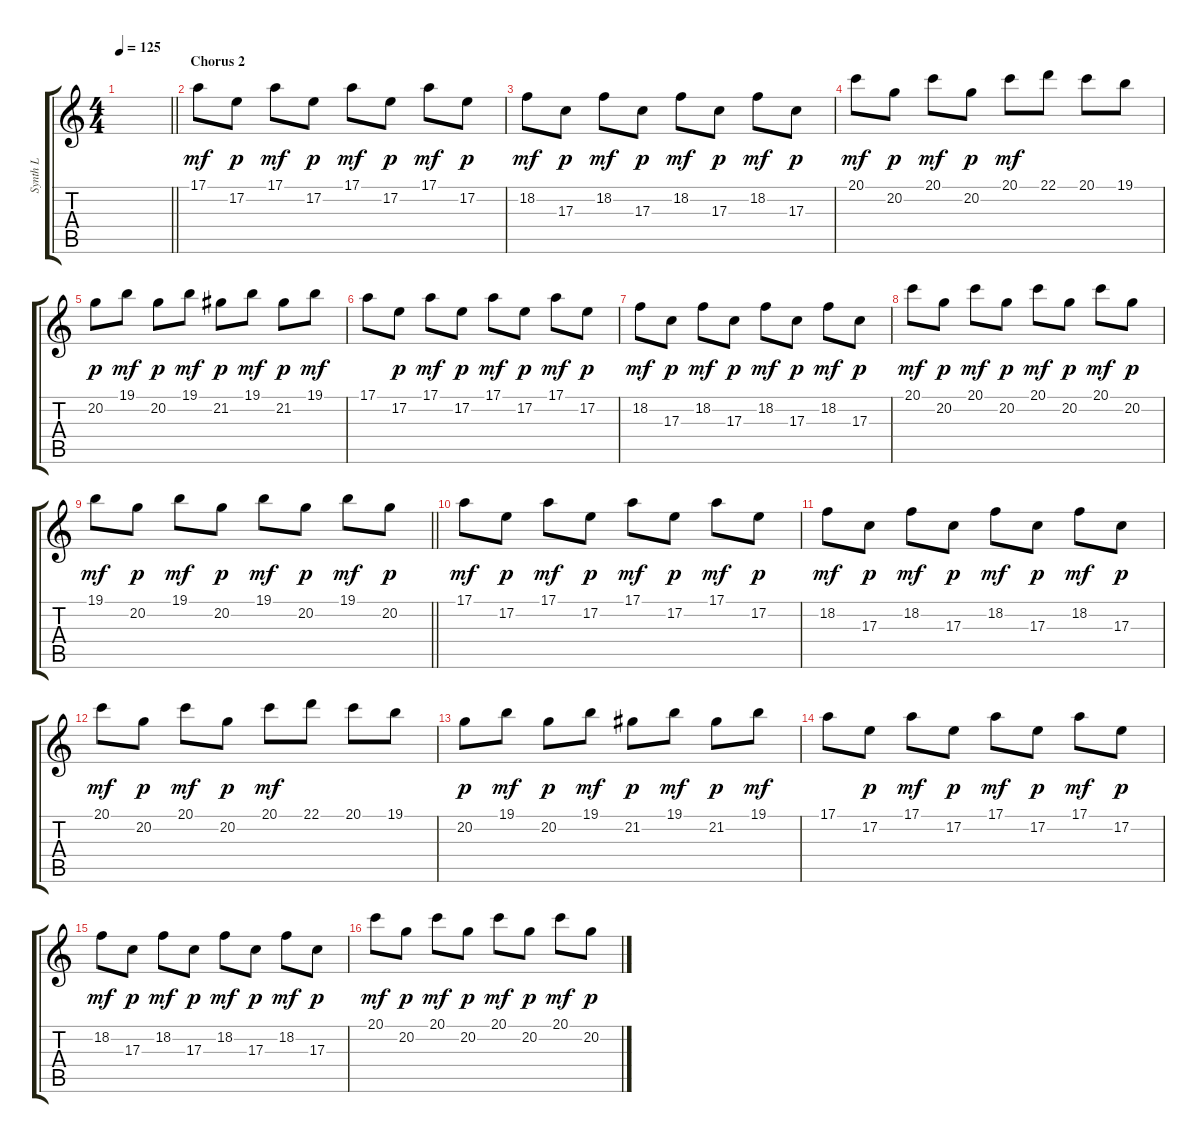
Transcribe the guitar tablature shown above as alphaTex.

\track ("Synth L" "Synth L") {instrument stringensemble1}
\staff {score tabs}
\tuning (E4 B3 G3 D3 A2 E2) {hide}
\ts (4 4)
\tempo 125
\clef g2
\barLineRight lightlight
\ks c
|
\section ("" "Chorus 2")
17.1.8{dy mf} 17.2.8{dy p} 17.1.8{dy mf} 17.2.8{dy p} 17.1.8{dy mf} 17.2.8{dy p} 17.1.8{dy mf} 17.2.8{dy p} |
18.2.8{dy mf} 17.3.8{dy p} 18.2.8{dy mf} 17.3.8{dy p} 18.2.8{dy mf} 17.3.8{dy p} 18.2.8{dy mf} 17.3.8{dy p} |
20.1.8{dy mf} 20.2.8{dy p} 20.1.8{dy mf} 20.2.8{dy p} 20.1.8{dy mf} 22.1.8 20.1.8 19.1.8 |
20.2.8{dy p} 19.1.8{dy mf} 20.2.8{dy p} 19.1.8{dy mf} 21.2.8{dy p} 19.1.8{dy mf} 21.2.8{dy p} 19.1.8{dy mf} |
17.1.8 17.2.8{dy p} 17.1.8{dy mf} 17.2.8{dy p} 17.1.8{dy mf} 17.2.8{dy p} 17.1.8{dy mf} 17.2.8{dy p} |
18.2.8{dy mf} 17.3.8{dy p} 18.2.8{dy mf} 17.3.8{dy p} 18.2.8{dy mf} 17.3.8{dy p} 18.2.8{dy mf} 17.3.8{dy p} |
20.1.8{dy mf} 20.2.8{dy p} 20.1.8{dy mf} 20.2.8{dy p} 20.1.8{dy mf} 20.2.8{dy p} 20.1.8{dy mf} 20.2.8{dy p} |
\barLineRight lightlight
19.1.8{dy mf} 20.2.8{dy p} 19.1.8{dy mf} 20.2.8{dy p} 19.1.8{dy mf} 20.2.8{dy p} 19.1.8{dy mf} 20.2.8{dy p} |
17.1.8{dy mf} 17.2.8{dy p} 17.1.8{dy mf} 17.2.8{dy p} 17.1.8{dy mf} 17.2.8{dy p} 17.1.8{dy mf} 17.2.8{dy p} |
18.2.8{dy mf} 17.3.8{dy p} 18.2.8{dy mf} 17.3.8{dy p} 18.2.8{dy mf} 17.3.8{dy p} 18.2.8{dy mf} 17.3.8{dy p} |
20.1.8{dy mf} 20.2.8{dy p} 20.1.8{dy mf} 20.2.8{dy p} 20.1.8{dy mf} 22.1.8 20.1.8 19.1.8 |
20.2.8{dy p} 19.1.8{dy mf} 20.2.8{dy p} 19.1.8{dy mf} 21.2.8{dy p} 19.1.8{dy mf} 21.2.8{dy p} 19.1.8{dy mf} |
17.1.8 17.2.8{dy p} 17.1.8{dy mf} 17.2.8{dy p} 17.1.8{dy mf} 17.2.8{dy p} 17.1.8{dy mf} 17.2.8{dy p} |
18.2.8{dy mf} 17.3.8{dy p} 18.2.8{dy mf} 17.3.8{dy p} 18.2.8{dy mf} 17.3.8{dy p} 18.2.8{dy mf} 17.3.8{dy p} |
20.1.8{dy mf} 20.2.8{dy p} 20.1.8{dy mf} 20.2.8{dy p} 20.1.8{dy mf} 20.2.8{dy p} 20.1.8{dy mf} 20.2.8{dy p}
